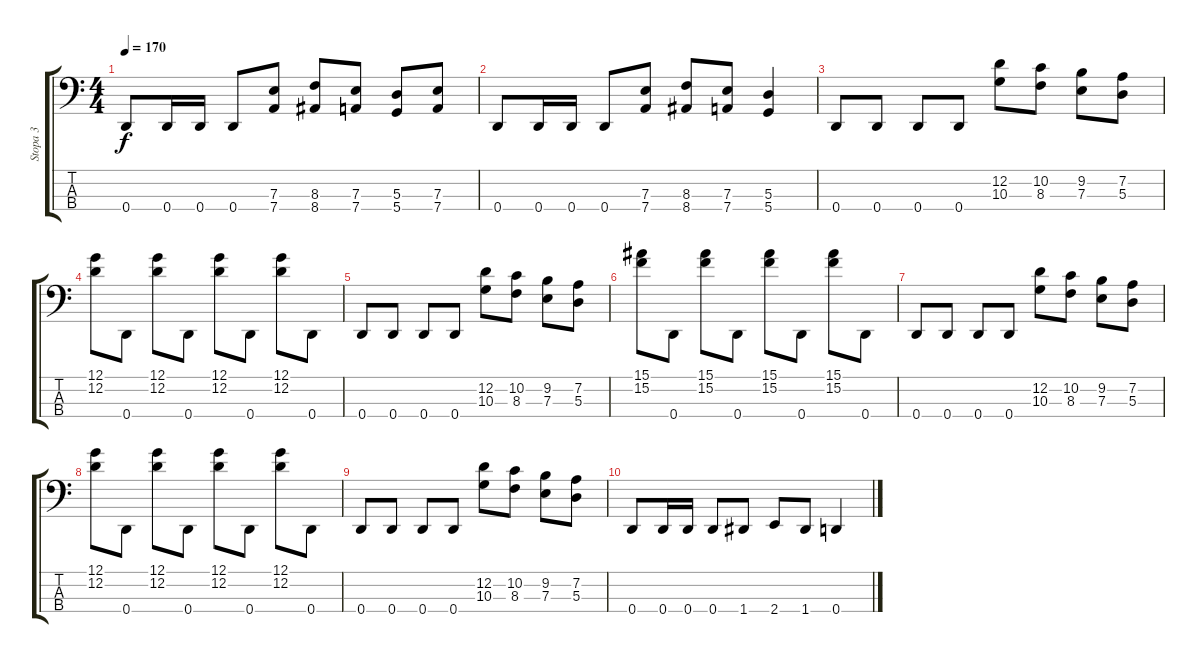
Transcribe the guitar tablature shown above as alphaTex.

\track ("Stopa 3" "Stopa 3") {instrument slapbass1}
\staff {score tabs}
\tuning (G2 D2 A1 D1) {hide}
\ts (4 4)
\tempo 170
\clef f4
\ks c
0.4.8{dy f} 0.4.16 0.4.16 0.4.8 (7.3 7.4).8 (8.3 8.4).8 (7.3 7.4).8 (5.3 5.4).8 (7.3 7.4).8 |
0.4.8 0.4.16 0.4.16 0.4.8 (7.3 7.4).8 (8.3 8.4).8 (7.3 7.4).8 (5.3 5.4).4 |
0.4.8 0.4.8 0.4.8 0.4.8 (12.2 10.3).8 (10.2 8.3).8 (9.2 7.3).8 (7.2 5.3).8 |
(12.1 12.2).8 0.4.8 (12.1 12.2).8 0.4.8 (12.1 12.2).8 0.4.8 (12.1 12.2).8 0.4.8 |
0.4.8 0.4.8 0.4.8 0.4.8 (12.2 10.3).8 (10.2 8.3).8 (9.2 7.3).8 (7.2 5.3).8 |
(15.1 15.2).8 0.4.8 (15.1 15.2).8 0.4.8 (15.1 15.2).8 0.4.8 (15.1 15.2).8 0.4.8 |
0.4.8 0.4.8 0.4.8 0.4.8 (12.2 10.3).8 (10.2 8.3).8 (9.2 7.3).8 (7.2 5.3).8 |
(12.1 12.2).8 0.4.8 (12.1 12.2).8 0.4.8 (12.1 12.2).8 0.4.8 (12.1 12.2).8 0.4.8 |
0.4.8 0.4.8 0.4.8 0.4.8 (12.2 10.3).8 (10.2 8.3).8 (9.2 7.3).8 (7.2 5.3).8 |
0.4.8 0.4.16 0.4.16 0.4.8 1.4.8 2.4.8 1.4.8 0.4.4
